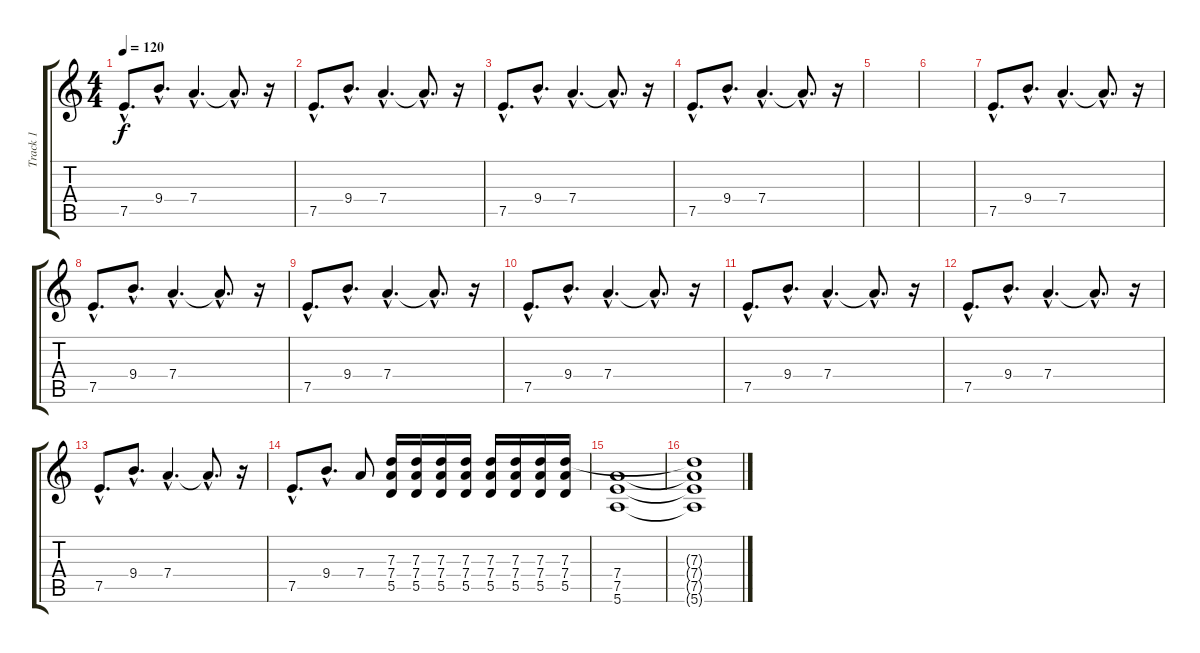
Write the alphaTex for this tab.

\track ("Track 1" "Track 1") {instrument distortionguitar}
\staff {score tabs}
\tuning (E4 B3 G3 D3 A2 E2) {hide}
\ts (4 4)
\tempo 120
\clef g2
\ks c
7.5{hac}.8{d dy f instrument distortionguitar} 9.4{hac}.8{d} 7.4{hac}.4{d} 7.4{hac t}.8{d} r.16 |
7.5{hac}.8{d} 9.4{hac}.8{d} 7.4{hac}.4{d} 7.4{hac t}.8{d} r.16 |
7.5{hac}.8{d} 9.4{hac}.8{d} 7.4{hac}.4{d} 7.4{hac t}.8{d} r.16 |
7.5{hac}.8{d} 9.4{hac}.8{d} 7.4{hac}.4{d} 7.4{hac t}.8{d} r.16 |
|
|
7.5{hac}.8{d} 9.4{hac}.8{d} 7.4{hac}.4{d} 7.4{hac t}.8{d} r.16 |
7.5{hac}.8{d} 9.4{hac}.8{d} 7.4{hac}.4{d} 7.4{hac t}.8{d} r.16 |
7.5{hac}.8{d} 9.4{hac}.8{d} 7.4{hac}.4{d} 7.4{hac t}.8{d} r.16 |
7.5{hac}.8{d} 9.4{hac}.8{d} 7.4{hac}.4{d} 7.4{hac t}.8{d} r.16 |
7.5{hac}.8{d} 9.4{hac}.8{d} 7.4{hac}.4{d} 7.4{hac t}.8{d} r.16 |
7.5{hac}.8{d} 9.4{hac}.8{d} 7.4{hac}.4{d} 7.4{hac t}.8{d} r.16 |
7.5{hac}.8{d} 9.4{hac}.8{d} 7.4{hac}.4{d} 7.4{hac t}.8{d} r.16 |
7.5{hac}.8{d} 9.4{hac}.8{d} 7.4.8 (7.3 7.4 5.5).16 (7.3 7.4 5.5).16 (7.3 7.4 5.5).16 (7.3 7.4 5.5).16 (7.3 7.4 5.5).16 (7.3 7.4 5.5).16 (7.3 7.4 5.5).16 (7.3 7.4 5.5).16 |
(7.4 7.5 5.6).1 |
(7.3{t} 7.4{t} 7.5{t} 5.6{t}).1
